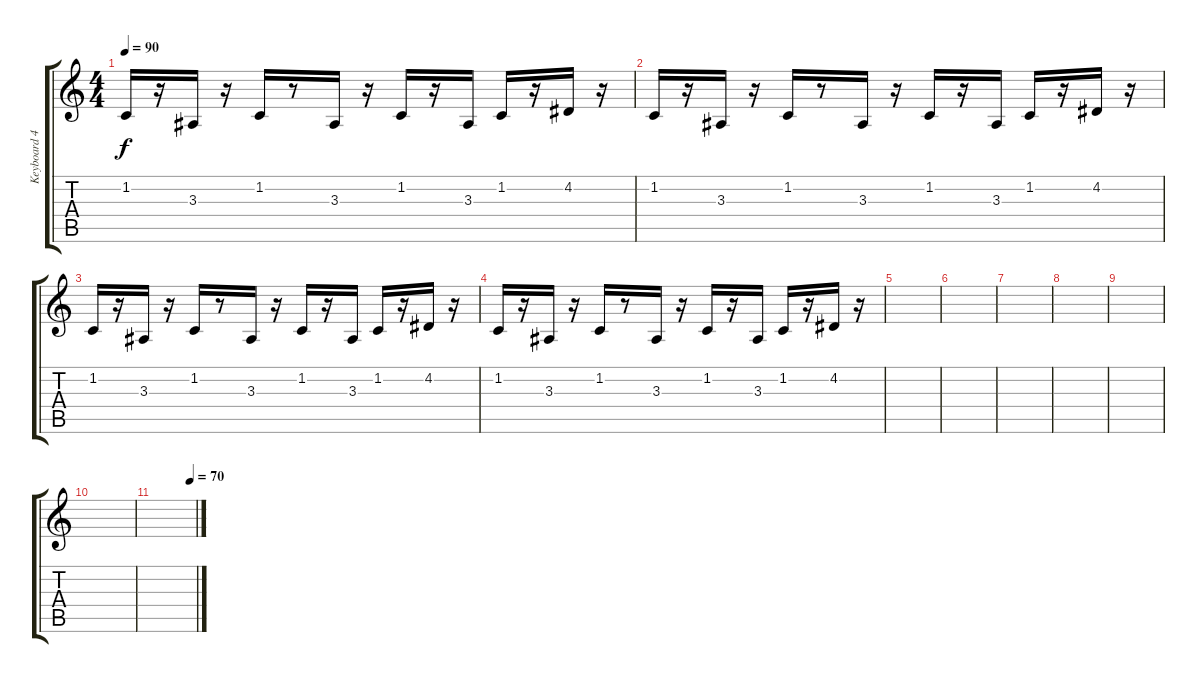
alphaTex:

\track ("Keyboard 4" "Keyboard 4") {instrument pad3polysynth}
\staff {score tabs}
\tuning (E4 B3 G3 D3 A2 D2) {hide}
\ts (4 4)
\tempo 90
\clef g2
\ks c
1.2.16{dy f} r.16 3.3.16 r.16 1.2.16 r.8 3.3.16 r.16 1.2.16 r.16 3.3.16 1.2.16 r.16 4.2.16 r.16 |
1.2.16 r.16 3.3.16 r.16 1.2.16 r.8 3.3.16 r.16 1.2.16 r.16 3.3.16 1.2.16 r.16 4.2.16 r.16 |
1.2.16 r.16 3.3.16 r.16 1.2.16 r.8 3.3.16 r.16 1.2.16 r.16 3.3.16 1.2.16 r.16 4.2.16 r.16 |
1.2.16 r.16 3.3.16 r.16 1.2.16 r.8 3.3.16 r.16 1.2.16 r.16 3.3.16 1.2.16 r.16 4.2.16 r.16 |
|
|
|
|
|
|
\tempo (70 0.875)
